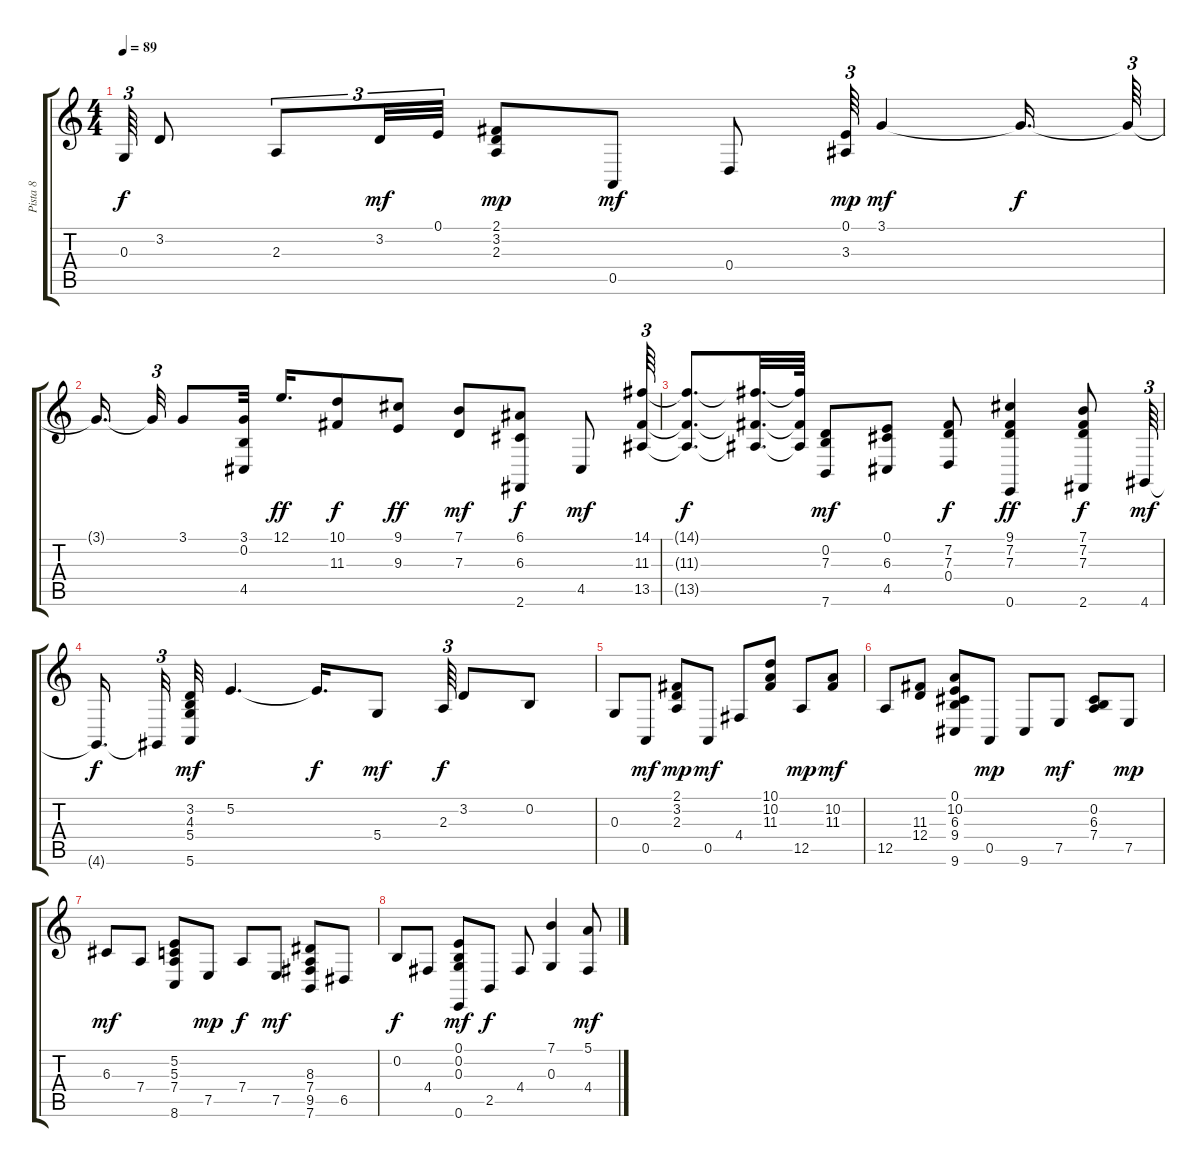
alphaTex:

\track ("Pista 8" "Pista 8") {instrument acousticgrandpiano}
\staff {score tabs}
\tuning (E4 B3 G3 D3 A2 E2) {hide}
\ts (4 4)
\tempo 89
\clef g2
\ks c
0.3{t}.64{tu (3 2) dy f} 3.2.8 2.3.8{tu (3 2)} 3.2.32{tu (3 2) dy mf} 0.1.32{tu (3 2)} (2.1 3.2 2.3).8{dy mp} 0.5.8{dy mf} 0.4.8 (0.1 3.3).64{tu (3 2) dy mp} 3.1.4{dy mf} 3.1{t}.16{d dy f} 3.1{t}.64{tu (3 2)} |
3.1{t}.16{d beam splitsecondary} 3.1{t}.32{tu (3 2)} 3.1.8 (3.1 0.2 4.5).32 12.1.16{d dy ff} (10.1 11.3).8{dy f} (9.1 9.3).8{dy ff} (7.1 7.3).8{dy mf} (6.1 6.3 2.6).8{dy f} 4.5.8{dy mf} (14.1 11.3 13.5).64{tu (3 2)} |
(14.1{t} 11.3{t} 13.5{t}).8{d dy f} (14.1{t} 11.3{t} 13.5{t}).32{d} (14.1{t} 11.3{t} 13.5{t}).64 (0.2 7.3 7.6).8{dy mf} (0.1 6.3 4.5).8 (7.2 7.3 0.4).8{dy f} (9.1 7.2 7.3 0.6).4{dy ff} (7.1 7.2 7.3 2.6).8{dy f} 4.6.64{tu (3 2) dy mf} |
4.6{t}.16{d dy f beam splitsecondary} 4.6{t}.32{tu (3 2)} (3.2 4.3 5.4 5.6).32{dy mf} 5.2.4{d} 5.2{t}.16{d dy f} 5.4.8{dy mf} 2.3.64{tu (3 2) dy f} 3.2.8 0.2.8 |
0.3.8 0.5.8{dy mf} (2.1 3.2 2.3).8{dy mp} 0.5.8{dy mf} 4.4.8 (10.1 10.2 11.3).8 12.5.8{dy mp} (10.2 11.3).8{dy mf} |
12.5.8 (11.3 12.4).8 (0.1 10.2 6.3 9.4 9.6).8 0.5.8{dy mp} 9.6.8 7.5.8{dy mf} (0.2 6.3 7.4).8 7.5.8{dy mp} |
6.3.8{dy mf} 7.4.8 (5.2 5.3 7.4 8.6).8 7.5.8{dy mp} 7.4.8{dy f} 7.5.8{dy mf} (8.3 7.4 9.5 7.6).8 6.5.8 |
0.2.8{dy f} 4.4.8 (0.1 0.2 0.3 0.6).8{dy mf} 2.5.8{dy f} 4.4.8 (7.1 0.3).4 (5.1 4.4).8{dy mf}
